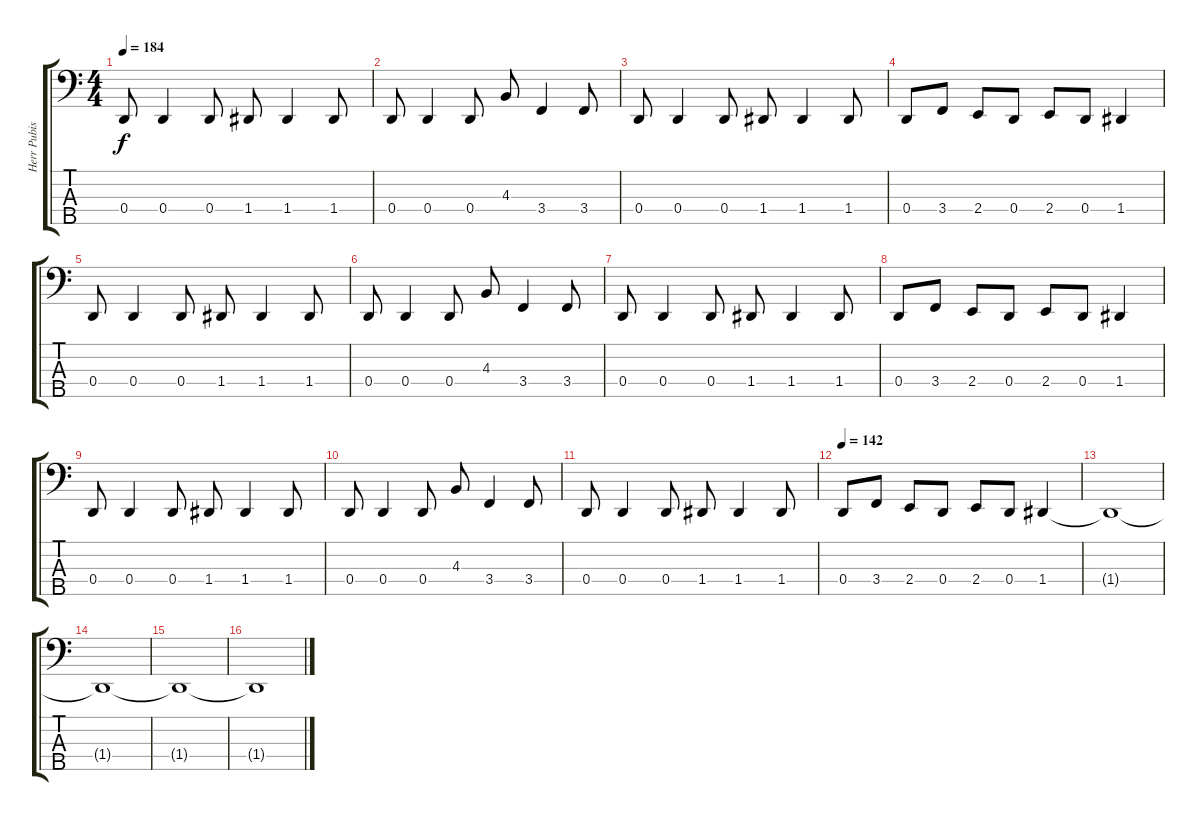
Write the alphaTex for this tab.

\track ("Herr Pubis (Bassist Scum)" "Herr Pubis") {instrument electricbasspick}
\staff {score tabs}
\tuning (F2 C2 G1 D1 A0) {hide}
\ts (4 4)
\tempo 184
\clef f4
\ks c
0.4.8{dy f} 0.4.4 0.4.8 1.4.8 1.4.4 1.4.8 |
0.4.8 0.4.4 0.4.8 4.3.8 3.4.4 3.4.8 |
0.4.8 0.4.4 0.4.8 1.4.8 1.4.4 1.4.8 |
0.4.8 3.4.8 2.4.8 0.4.8 2.4.8 0.4.8 1.4.4 |
0.4.8 0.4.4 0.4.8 1.4.8 1.4.4 1.4.8 |
0.4.8 0.4.4 0.4.8 4.3.8 3.4.4 3.4.8 |
0.4.8 0.4.4 0.4.8 1.4.8 1.4.4 1.4.8 |
0.4.8 3.4.8 2.4.8 0.4.8 2.4.8 0.4.8 1.4.4 |
0.4.8 0.4.4 0.4.8 1.4.8 1.4.4 1.4.8 |
0.4.8 0.4.4 0.4.8 4.3.8 3.4.4 3.4.8 |
0.4.8 0.4.4 0.4.8 1.4.8 1.4.4 1.4.8 |
\tempo 142
0.4.8 3.4.8 2.4.8 0.4.8 2.4.8 0.4.8 1.4.4 |
1.4{t}.1 |
1.4{t}.1 |
1.4{t}.1 |
1.4{t}.1
